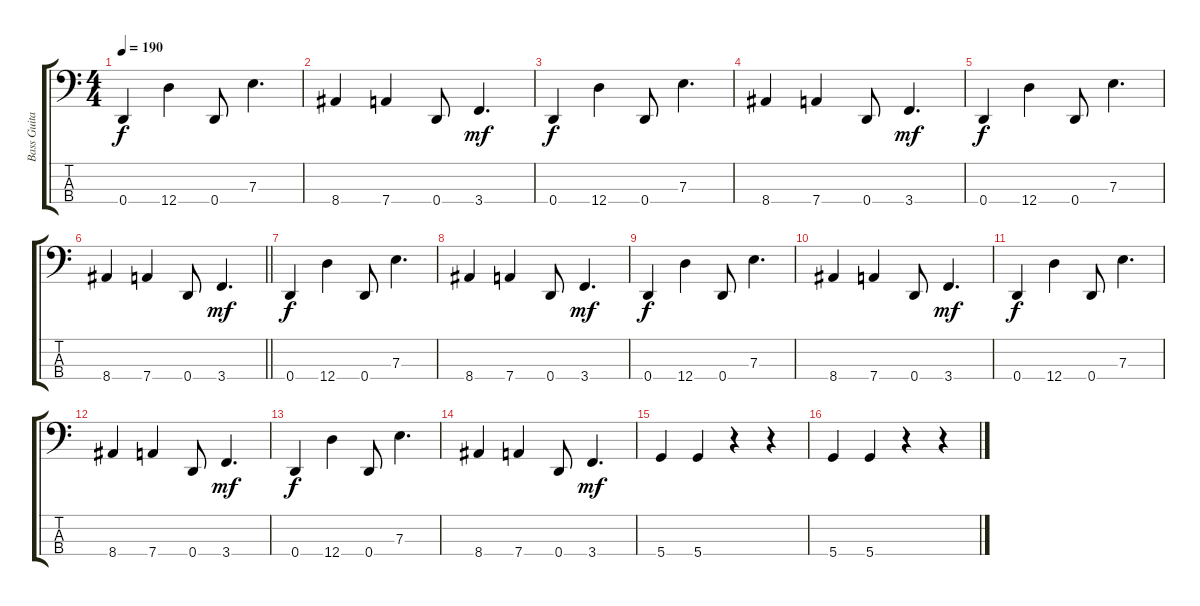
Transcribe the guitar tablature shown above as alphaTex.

\track ("Bass Guitar - Pheonix" "Bass Guita") {instrument electricbassfinger}
\staff {score tabs}
\tuning (G2 D2 A1 D1) {hide}
\ts (4 4)
\tempo 190
\clef f4
\ks c
0.4.4{dy f} 12.4.4 0.4.8 7.3.4{d} |
8.4.4 7.4.4 0.4.8 3.4.4{d dy mf} |
0.4.4{dy f} 12.4.4 0.4.8 7.3.4{d} |
8.4.4 7.4.4 0.4.8 3.4.4{d dy mf} |
0.4.4{dy f} 12.4.4 0.4.8 7.3.4{d} |
\barLineRight lightlight
8.4.4 7.4.4 0.4.8 3.4.4{d dy mf} |
0.4.4{dy f} 12.4.4 0.4.8 7.3.4{d} |
8.4.4 7.4.4 0.4.8 3.4.4{d dy mf} |
0.4.4{dy f} 12.4.4 0.4.8 7.3.4{d} |
8.4.4 7.4.4 0.4.8 3.4.4{d dy mf} |
0.4.4{dy f} 12.4.4 0.4.8 7.3.4{d} |
8.4.4 7.4.4 0.4.8 3.4.4{d dy mf} |
0.4.4{dy f} 12.4.4 0.4.8 7.3.4{d} |
8.4.4 7.4.4 0.4.8 3.4.4{d dy mf} |
5.4.4 5.4.4 r.4 r.4 |
5.4.4 5.4.4 r.4 r.4
